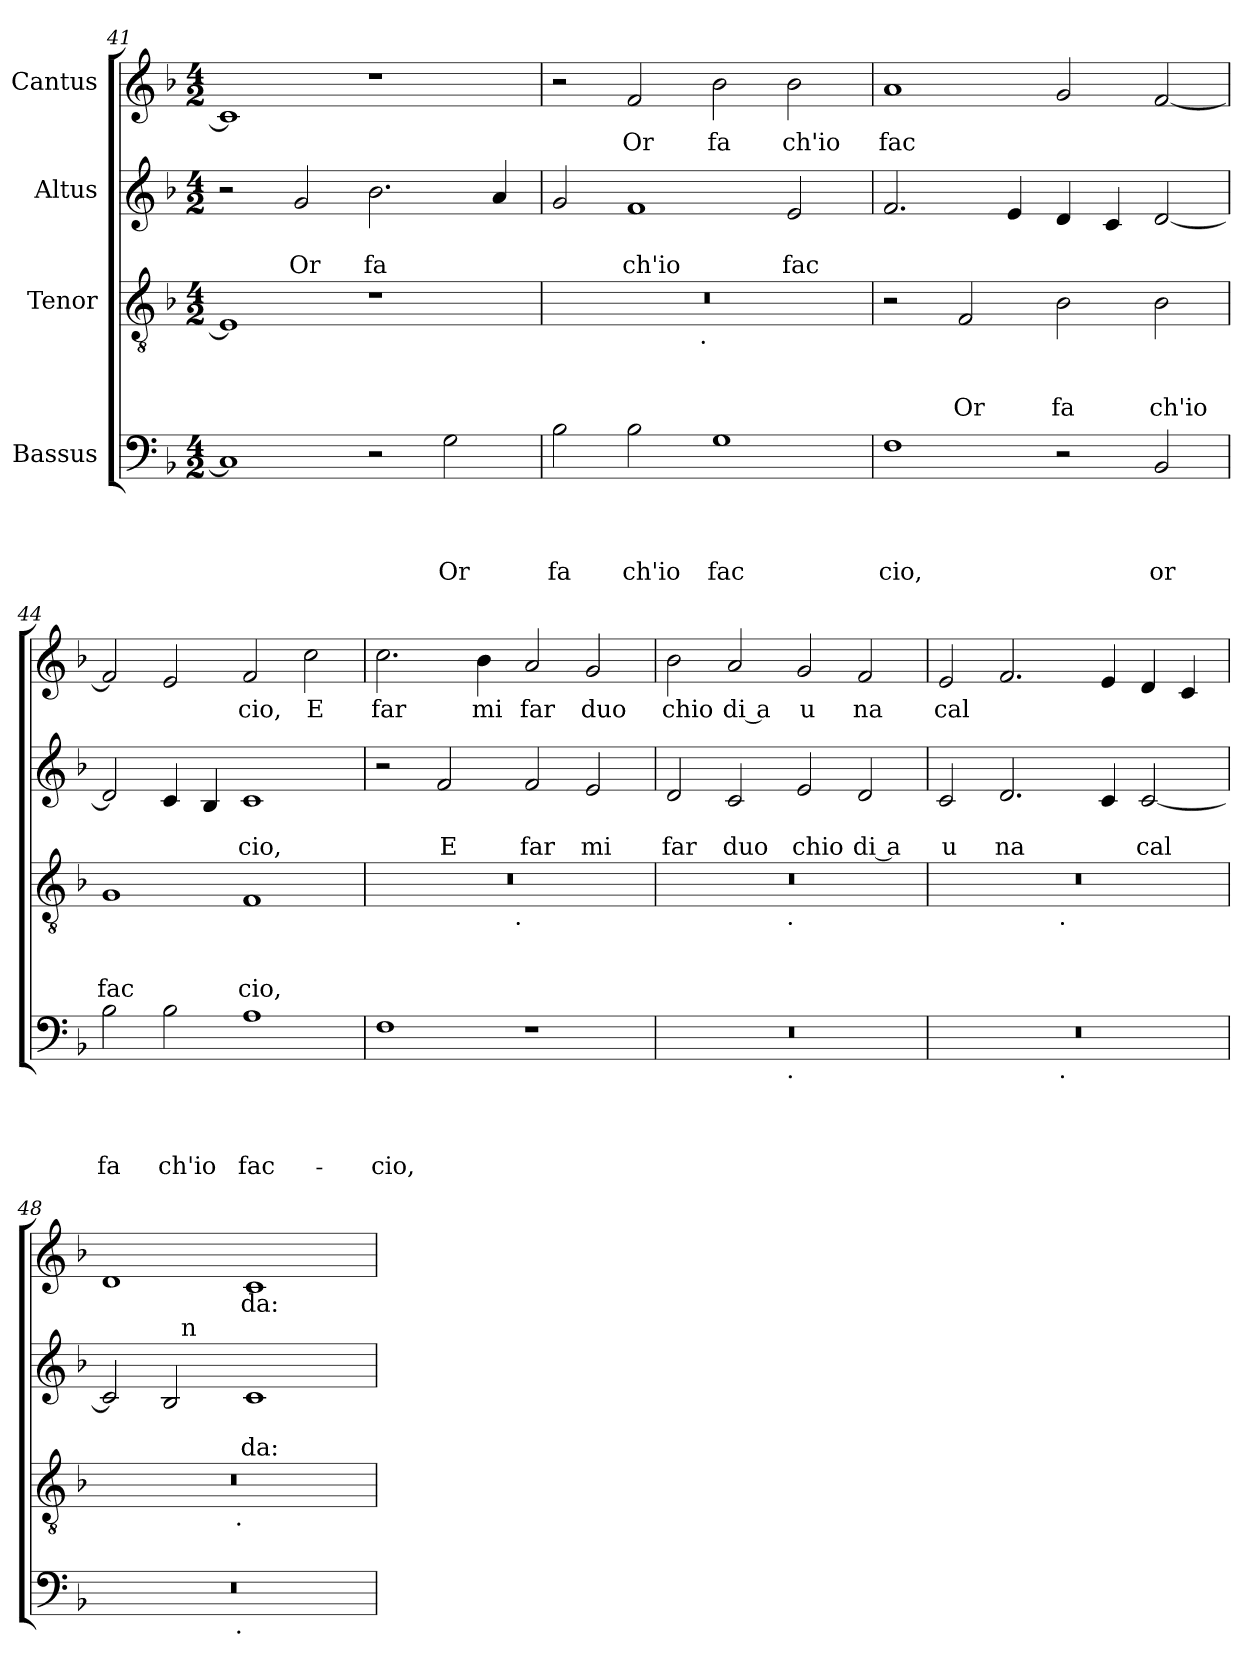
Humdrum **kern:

**kern	**text	**text	**text	**text	**kern	**text	**text	**text	**kern	**text	**text	**kern	**text
*part4	*part4	*part4	*part4	*part4	*part3	*part3	*part3	*part3	*part2	*part2	*part2	*part1	*part1
*staff4	*staff4	*staff4	*staff4	*staff4	*staff3	*staff3	*staff3	*staff3	*staff2	*staff2	*staff2	*staff1	*staff1
*I"Bassus	*	*	*	*	*I"Tenor	*	*	*	*I"Altus	*	*	*I"Cantus	*
*clefF4	*	*	*	*	*clefGv2	*	*	*	*clefG2	*	*	*clefG2	*
*k[b-]	*	*	*	*	*k[b-]	*	*	*	*k[b-]	*	*	*k[b-]	*
*F:	*	*	*	*	*F:	*	*	*	*F:	*	*	*F:	*
*M4/2	*	*	*	*	*M4/2	*	*	*	*M4/2	*	*	*M4/2	*
=41	=41	=41	=41	=41	=41	=41	=41	=41	=41	=41	=41	=41	=41
1C]	.	.	.	.	1E]	.	.	.	2r	.	.	1c]	.
!	!	!	!	!	!	!	!	!	!	!	!LO:LY:b	!	!
.	.	.	.	.	.	.	.	.	2g/	.	Or	.	.
!	!	!	!	!	!	!	!	!	!	!	!LO:LY:b	!	!
2r	.	.	.	.	1r	.	.	.	2.b-\	.	fa	1r	.
!	!	!	!	!LO:LY:b	!	!	!	!	!	!	!	!	!
2G\	.	.	.	Or	.	.	.	.	.	.	.	.	.
.	.	.	.	.	.	.	.	.	4a/	.	.	.	.
=42	=42	=42	=42	=42	=42	=42	=42	=42	=42	=42	=42	=42	=42
!	!	!	!	!LO:LY:b	!	!	!	!	!	!	!	!	!
*	*	*	*	*	*^	*	*	*	*	*	*	*	*
2B-\	.	.	.	fa	0r	2ryy	.	.	.	2g/	.	.	2r	.
!	!	!	!	!LO:LY:b	!	!	!	!	!	!	!	!LO:LY:b	!	!LO:LY:b
2B-\	.	.	.	ch'io	.	4...ryy	.	.	.	1f	.	ch'io	2f/	Or
!	!	!	!	!	!	!LO:TX:b:t=.	!	!	!	!	!	!	!	!
.	.	.	.	.	.	1ryy	.	.	.	.	.	.	.	.
!	!	!	!	!LO:LY:b	!	!	!	!	!	!	!	!	!	!LO:LY:b
1G	.	.	.	fac	.	.	.	.	.	.	.	.	2b-\	fa
!	!	!	!	!	!	!	!	!	!	!	!	!LO:LY:b	!	!LO:LY:b
.	.	.	.	.	.	.	.	.	.	2e/	.	fac	2b-\	ch'io
.	.	.	.	.	.	32ryy	.	.	.	.	.	.	.	.
=43	=43	=43	=43	=43	=43	=43	=43	=43	=43	=43	=43	=43	=43	=43
!	!	!	!	!LO:LY:b	!	!	!	!	!	!	!	!	!	!LO:LY:b
*	*	*	*	*	*v	*v	*	*	*	*	*	*	*	*
1F	.	.	.	cio,	2r	.	.	.	2.f/	.	.	1a	fac
!	!	!	!	!	!	!	!	!LO:LY:b	!	!	!	!	!
.	.	.	.	.	2F/	.	.	Or	.	.	.	.	.
.	.	.	.	.	.	.	.	.	4e/	.	.	.	.
!	!	!	!	!	!	!	!	!LO:LY:b	!	!	!	!	!
2r	.	.	.	.	2B-\	.	.	fa	4d/	.	.	2g/	.
.	.	.	.	.	.	.	.	.	4c/	.	.	.	.
!	!	!	!	!LO:LY:b	!	!	!	!LO:LY:b	!	!	!	!	!
2BB-/	.	.	.	or	2B-\	.	.	ch'io	[<2d/	.	.	[<2f</	.
!!LO:LB:g=z
=44	=44	=44	=44	=44	=44	=44	=44	=44	=44	=44	=44	=44	=44
!	!	!	!	!LO:LY:b	!	!	!	!LO:LY:b	!	!	!	!	!
2B-\	.	.	.	fa	1G	.	.	fac	2d/]	.	.	2f/]	.
!	!	!	!	!LO:LY:b	!	!	!	!	!	!	!	!	!
2B-\	.	.	.	ch'io	.	.	.	.	4c/	.	.	2e/	.
.	.	.	.	.	.	.	.	.	4B-/	.	.	.	.
!	!	!	!	!LO:LY:b	!	!	!	!LO:LY:b	!	!	!LO:LY:b	!	!LO:LY:b
1A	.	.	.	fac-	1F	.	.	cio,	1c	.	cio,	2f/	cio,
!	!	!	!	!	!	!	!	!	!	!	!	!	!LO:LY:b
.	.	.	.	.	.	.	.	.	.	.	.	2cc\	E
=45	=45	=45	=45	=45	=45	=45	=45	=45	=45	=45	=45	=45	=45
!	!	!	!	!LO:LY:b	!	!	!	!	!	!	!	!	!LO:LY:b
*	*	*	*	*	*^	*	*	*	*	*	*	*	*
1F	.	.	.	-cio,	0r	2ryy	.	.	.	2r	.	.	2.cc\	far
!	!	!	!	!	!	!	!	!	!	!	!	!LO:LY:b	!	!
.	.	.	.	.	.	4...ryy	.	.	.	2f/	.	E	.	.
!	!	!	!	!	!	!	!	!	!	!	!	!	!	!LO:LY:b
.	.	.	.	.	.	.	.	.	.	.	.	.	4b-\	mi
!	!	!	!	!	!	!LO:TX:b:t=.	!	!	!	!	!	!	!	!
.	.	.	.	.	.	1ryy	.	.	.	.	.	.	.	.
!	!	!	!	!	!	!	!	!	!	!	!	!LO:LY:b	!	!LO:LY:b
1r	.	.	.	.	.	.	.	.	.	2f/	.	far	2a/	far
!	!	!	!	!	!	!	!	!	!	!	!	!LO:LY:b	!	!LO:LY:b
.	.	.	.	.	.	.	.	.	.	2e/	.	mi	2g/	duo
.	.	.	.	.	.	32ryy	.	.	.	.	.	.	.	.
=46	=46	=46	=46	=46	=46	=46	=46	=46	=46	=46	=46	=46	=46	=46
!	!	!	!	!	!	!	!	!	!	!	!	!LO:LY:b	!	!LO:LY:b
*^	*	*	*	*	*	*	*	*	*	*	*	*	*	*
0r	2ryy	.	.	.	.	0r	2ryy	.	.	.	2d/	.	far	2b-\	chio
!	!	!	!	!	!	!	!	!	!	!	!	!	!LO:LY:b	!	!LO:LY:b:rj
.	4...ryy	.	.	.	.	.	4...ryy	.	.	.	2c/	.	duo	2a/	di a
!	!	!	!	!	!	!	!LO:TX:b:t=.	!	!	!	!	!	!	!	!
!	!LO:TX:b:t=.	!	!	!	!	!	!	!	!	!	!	!	!	!	!
.	1ryy	.	.	.	.	.	1ryy	.	.	.	.	.	.	.	.
!	!	!	!	!	!	!	!	!	!	!	!	!	!LO:LY:b	!	!LO:LY:b
.	.	.	.	.	.	.	.	.	.	.	2e/	.	chio	2g/	u
!	!	!	!	!	!	!	!	!	!	!	!	!	!LO:LY:b:rj	!	!LO:LY:b
.	.	.	.	.	.	.	.	.	.	.	2d/	.	di a	2f/	na
.	32ryy	.	.	.	.	.	32ryy	.	.	.	.	.	.	.	.
=47	=47	=47	=47	=47	=47	=47	=47	=47	=47	=47	=47	=47	=47	=47	=47
!	!	!	!	!	!	!	!	!	!	!	!	!	!LO:LY:b	!	!LO:LY:b
0r	2ryy	.	.	.	.	0r	2ryy	.	.	.	2c/	.	u	2e/	cal
!	!	!	!	!	!	!	!	!	!	!	!	!	!LO:LY:b	!	!
.	4...ryy	.	.	.	.	.	4...ryy	.	.	.	2.d/	.	na	2.f/	.
!	!	!	!	!	!	!	!LO:TX:b:t=.	!	!	!	!	!	!	!	!
!	!LO:TX:b:t=.	!	!	!	!	!	!	!	!	!	!	!	!	!	!
.	1ryy	.	.	.	.	.	1ryy	.	.	.	.	.	.	.	.
.	.	.	.	.	.	.	.	.	.	.	4c/	.	.	4e/	.
!	!	!	!	!	!	!	!	!	!	!	!	!	!LO:LY:b	!	!
.	.	.	.	.	.	.	.	.	.	.	[<2c/	.	cal	4d/	.
.	.	.	.	.	.	.	.	.	.	.	.	.	.	4c/	.
.	32ryy	.	.	.	.	.	32ryy	.	.	.	.	.	.	.	.
=48	=48	=48	=48	=48	=48	=48	=48	=48	=48	=48	=48	=48	=48	=48	=48
*	*	*	*	*	*	*	*	*	*	*	*^	*	*	*	*
0r	2ryy	.	.	.	.	0r	2ryy	.	.	.	2c/]	2ryy	.	.	1d	.
.	4...ryy	.	.	.	.	.	4...ryy	.	.	.	2B-/	16ryy	.	.	.	.
!	!	!	!	!	!	!	!	!	!	!	!	!LO:TX:a:t=n	!	!	!	!
.	.	.	.	.	.	.	.	.	.	.	.	1ryy	.	.	.	.
!	!	!	!	!	!	!	!LO:TX:b:t=.	!	!	!	!	!	!	!	!	!
!	!LO:TX:b:t=.	!	!	!	!	!	!	!	!	!	!	!	!	!	!	!
.	1ryy	.	.	.	.	.	1ryy	.	.	.	.	.	.	.	.	.
!	!	!	!	!	!	!	!	!	!	!	!	!	!	!LO:LY:b	!	!LO:LY:b
.	.	.	.	.	.	.	.	.	.	.	1c	.	.	da:	1c	da:
.	.	.	.	.	.	.	.	.	.	.	.	4..ryy	.	.	.	.
.	32ryy	.	.	.	.	.	32ryy	.	.	.	.	.	.	.	.	.
*v	*v	*	*	*	*	*	*	*	*	*	*v	*v	*	*	*	*
*	*	*	*	*	*v	*v	*	*	*	*	*	*	*	*
=	=	=	=	=	=	=	=	=	=	=	=	=	=
*-	*-	*-	*-	*-	*-	*-	*-	*-	*-	*-	*-	*-	*-
